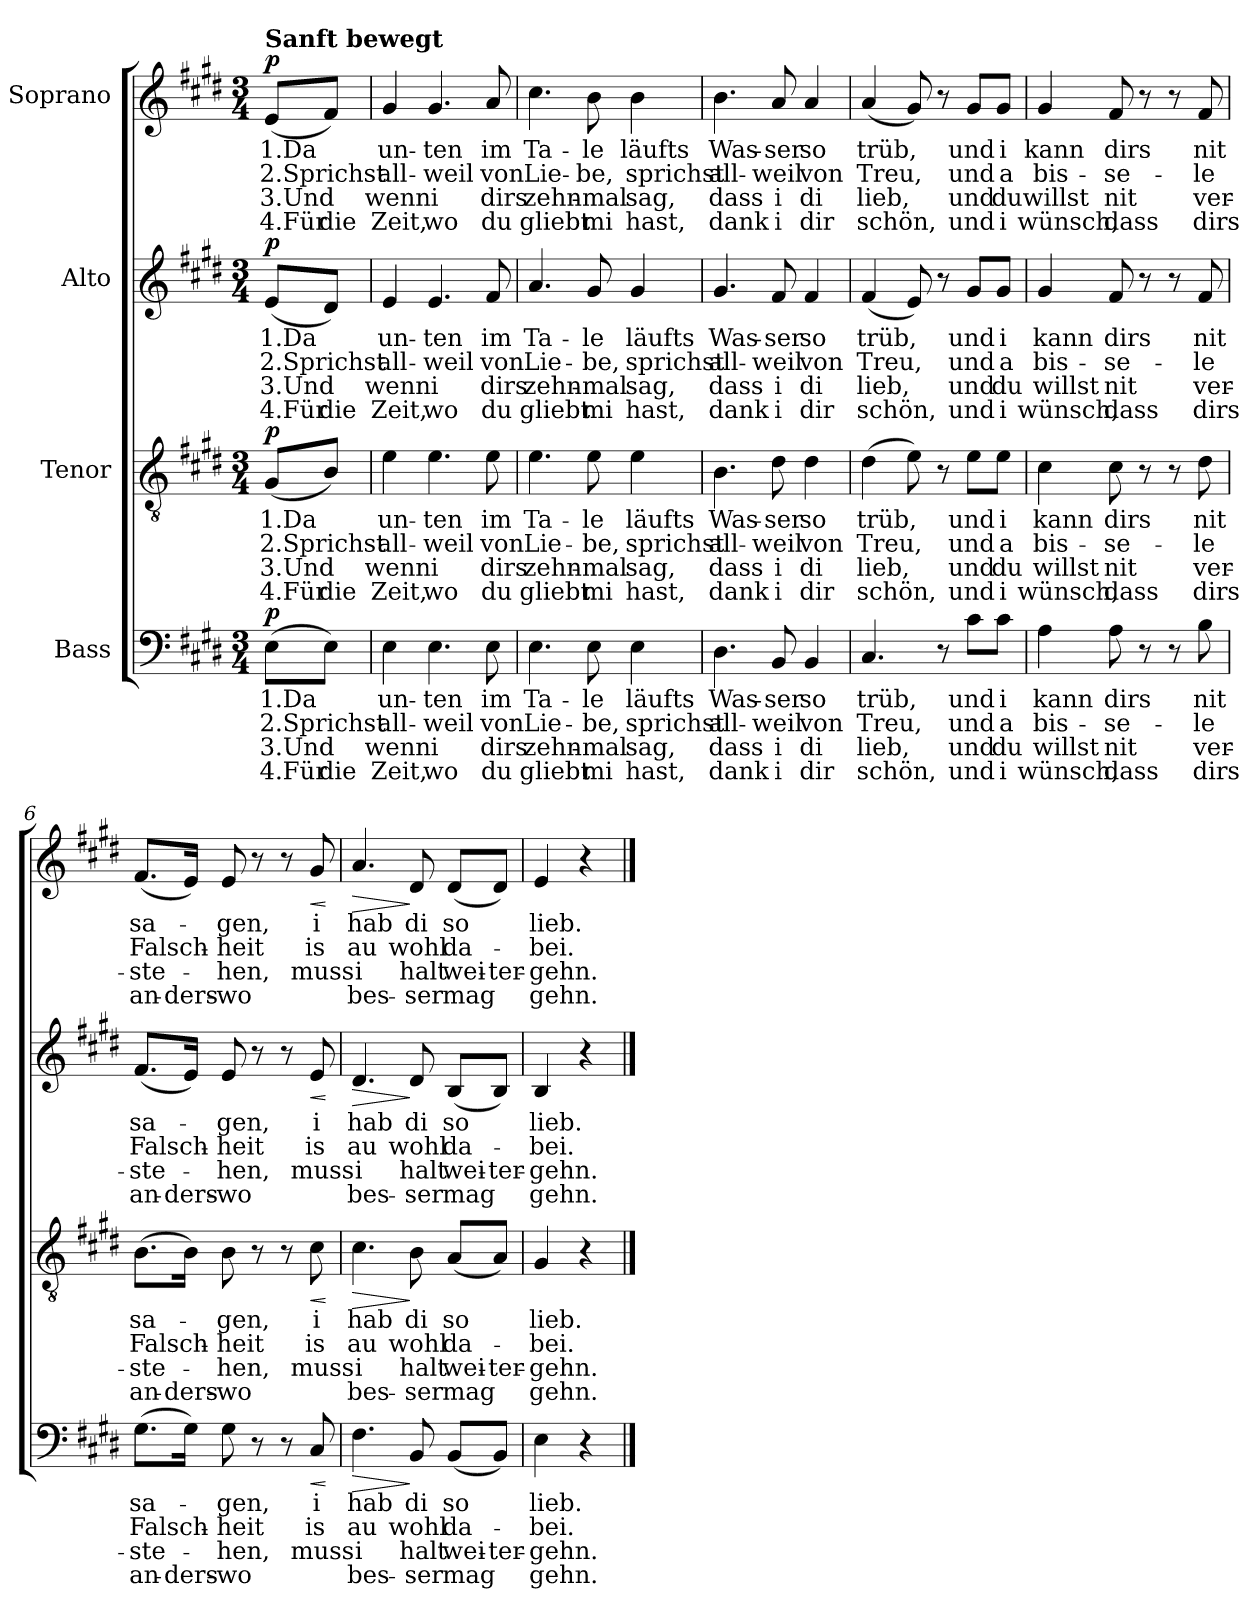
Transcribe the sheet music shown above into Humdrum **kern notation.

**kern	**text	**text	**text	**text	**dynam	**kern	**text	**text	**text	**text	**dynam	**kern	**text	**text	**text	**text	**dynam	**kern	**text	**text	**text	**text	**dynam
*part4	*part4	*part4	*part4	*part4	*part4	*part3	*part3	*part3	*part3	*part3	*part3	*part2	*part2	*part2	*part2	*part2	*part2	*part1	*part1	*part1	*part1	*part1	*part1
*staff4	*staff4	*staff4	*staff4	*staff4	*staff4	*staff3	*staff3	*staff3	*staff3	*staff3	*staff3	*staff2	*staff2	*staff2	*staff2	*staff2	*staff2	*staff1	*staff1	*staff1	*staff1	*staff1	*staff1
*I"Bass	*	*	*	*	*	*I"Tenor	*	*	*	*	*	*I"Alto	*	*	*	*	*	*I"Soprano	*	*	*	*	*
*clefF4	*	*	*	*	*	*clefGv2	*	*	*	*	*	*clefG2	*	*	*	*	*	*clefG2	*	*	*	*	*
*k[f#c#g#d#]	*	*	*	*	*	*k[f#c#g#d#]	*	*	*	*	*	*k[f#c#g#d#]	*	*	*	*	*	*k[f#c#g#d#]	*	*	*	*	*
*M3/4	*	*	*	*	*	*M3/4	*	*	*	*	*	*M3/4	*	*	*	*	*	*M3/4	*	*	*	*	*
=	=	=	=	=	=	=	=	=	=	=	=	=	=	=	=	=	=	=	=	=	=	=	=
!	!	!	!	!	!	!	!	!	!	!	!	!	!	!	!	!	!	!LO:TX:a:B:t=Sanft bewegt	!	!	!	!	!
!	!LO:LY:b	!LO:LY:b	!LO:LY:b	!LO:LY:b	!LO:DY:a	!	!LO:LY:b	!LO:LY:b	!LO:LY:b	!LO:LY:b	!LO:DY:a	!	!LO:LY:b	!LO:LY:b	!LO:LY:b	!LO:LY:b	!LO:DY:a	!	!LO:LY:b	!LO:LY:b	!LO:LY:b	!LO:LY:b	!LO:DY:a
(>8E\L	1.Da	2.Sprichst	3.Und	4.Für	p	(>8G#/L	1.Da	2.Sprichst	3.Und	4.Für	p	(<8e/L	1.Da	2.Sprichst	3.Und	4.Für	p	(<8e/L	1.Da	2.Sprichst	3.Und	4.Für	p
!	!	!	!	!LO:LY:b	!	!	!	!	!	!LO:LY:b	!	!	!	!	!	!LO:LY:b	!	!	!	!	!	!LO:LY:b	!
8E\J)	.	.	.	die	.	8B/J)	.	.	.	die	.	8d#/J)	.	.	.	die	.	8f#/J)	.	.	.	die	.
=1	=1	=1	=1	=1	=1	=1	=1	=1	=1	=1	=1	=1	=1	=1	=1	=1	=1	=1	=1	=1	=1	=1	=1
!	!LO:LY:b	!LO:LY:b	!LO:LY:b	!LO:LY:b	!	!	!LO:LY:b	!LO:LY:b	!LO:LY:b	!LO:LY:b	!	!	!LO:LY:b	!LO:LY:b	!LO:LY:b	!LO:LY:b	!	!	!LO:LY:b	!LO:LY:b	!LO:LY:b	!LO:LY:b	!
4E\	un-	all-	wenn	Zeit,	.	4e\	un-	all-	wenn	Zeit,	.	4e/	un-	all-	wenn	Zeit,	.	4g#/	un-	all-	wenn	Zeit,	.
!	!LO:LY:b	!LO:LY:b	!LO:LY:b	!LO:LY:b	!	!	!LO:LY:b	!LO:LY:b	!LO:LY:b	!LO:LY:b	!	!	!LO:LY:b	!LO:LY:b	!LO:LY:b	!LO:LY:b	!	!	!LO:LY:b	!LO:LY:b	!LO:LY:b	!LO:LY:b	!
4.E\	-ten	-weil	i	wo	.	4.e\	-ten	-weil	i	wo	.	4.e/	-ten	-weil	i	wo	.	4.g#/	-ten	-weil	i	wo	.
!	!LO:LY:b	!LO:LY:b	!LO:LY:b	!LO:LY:b	!	!	!LO:LY:b	!LO:LY:b	!LO:LY:b	!LO:LY:b	!	!	!LO:LY:b	!LO:LY:b	!LO:LY:b	!LO:LY:b	!	!	!LO:LY:b	!LO:LY:b	!LO:LY:b	!LO:LY:b	!
8E\	im	von	dirs	du	.	8e\	im	von	dirs	du	.	8f#/	im	von	dirs	du	.	8a/	im	von	dirs	du	.
=2	=2	=2	=2	=2	=2	=2	=2	=2	=2	=2	=2	=2	=2	=2	=2	=2	=2	=2	=2	=2	=2	=2	=2
!	!LO:LY:b	!LO:LY:b	!LO:LY:b	!LO:LY:b	!	!	!LO:LY:b	!LO:LY:b	!LO:LY:b	!LO:LY:b	!	!	!LO:LY:b	!LO:LY:b	!LO:LY:b	!LO:LY:b	!	!	!LO:LY:b	!LO:LY:b	!LO:LY:b	!LO:LY:b	!
4.E\	Ta-	Lie-	zehn-	gliebt	.	4.e\	Ta-	Lie-	zehn-	gliebt	.	4.a/	Ta-	Lie-	zehn-	gliebt	.	4.cc#\	Ta-	Lie-	zehn-	gliebt	.
!	!LO:LY:b	!LO:LY:b	!LO:LY:b	!LO:LY:b	!	!	!LO:LY:b	!LO:LY:b	!LO:LY:b	!LO:LY:b	!	!	!LO:LY:b	!LO:LY:b	!LO:LY:b	!LO:LY:b	!	!	!LO:LY:b	!LO:LY:b	!LO:LY:b	!LO:LY:b	!
8E\	-le	-be,	-mal	mi	.	8e\	-le	-be,	-mal	mi	.	8g#/	-le	-be,	-mal	mi	.	8b\	-le	-be,	-mal	mi	.
!	!LO:LY:b	!LO:LY:b	!LO:LY:b	!LO:LY:b	!	!	!LO:LY:b	!LO:LY:b	!LO:LY:b	!LO:LY:b	!	!	!LO:LY:b	!LO:LY:b	!LO:LY:b	!LO:LY:b	!	!	!LO:LY:b	!LO:LY:b	!LO:LY:b	!LO:LY:b	!
4E\	läufts	sprichst	sag,	hast,	.	4e\	läufts	sprichst	sag,	hast,	.	4g#/	läufts	sprichst	sag,	hast,	.	4b\	läufts	sprichst	sag,	hast,	.
=3	=3	=3	=3	=3	=3	=3	=3	=3	=3	=3	=3	=3	=3	=3	=3	=3	=3	=3	=3	=3	=3	=3	=3
!	!LO:LY:b	!LO:LY:b	!LO:LY:b	!LO:LY:b	!	!	!LO:LY:b	!LO:LY:b	!LO:LY:b	!LO:LY:b	!	!	!LO:LY:b	!LO:LY:b	!LO:LY:b	!LO:LY:b	!	!	!LO:LY:b	!LO:LY:b	!LO:LY:b	!LO:LY:b	!
4.D#\	Was-	all-	dass	dank	.	4.B\	Was-	all-	dass	dank	.	4.g#/	Was-	all-	dass	dank	.	4.b\	Was-	all-	dass	dank	.
!	!LO:LY:b	!LO:LY:b	!LO:LY:b	!LO:LY:b	!	!	!LO:LY:b	!LO:LY:b	!LO:LY:b	!LO:LY:b	!	!	!LO:LY:b	!LO:LY:b	!LO:LY:b	!LO:LY:b	!	!	!LO:LY:b	!LO:LY:b	!LO:LY:b	!LO:LY:b	!
8BB/	-ser	-weil	i	i	.	8d#\	-ser	-weil	i	i	.	8f#/	-ser	-weil	i	i	.	8a/	-ser	-weil	i	i	.
!	!LO:LY:b	!LO:LY:b	!LO:LY:b	!LO:LY:b	!	!	!LO:LY:b	!LO:LY:b	!LO:LY:b	!LO:LY:b	!	!	!LO:LY:b	!LO:LY:b	!LO:LY:b	!LO:LY:b	!	!	!LO:LY:b	!LO:LY:b	!LO:LY:b	!LO:LY:b	!
4BB/	so	von	di	dir	.	4d#\	so	von	di	dir	.	4f#/	so	von	di	dir	.	4a/	so	von	di	dir	.
=4	=4	=4	=4	=4	=4	=4	=4	=4	=4	=4	=4	=4	=4	=4	=4	=4	=4	=4	=4	=4	=4	=4	=4
!	!LO:LY:b	!LO:LY:b	!LO:LY:b	!LO:LY:b	!	!	!LO:LY:b	!LO:LY:b	!LO:LY:b	!LO:LY:b	!	!	!LO:LY:b	!LO:LY:b	!LO:LY:b	!LO:LY:b	!	!	!LO:LY:b	!LO:LY:b	!LO:LY:b	!LO:LY:b	!
4.C#/	trüb,	Treu,	lieb,	schön,	.	(>4d#\	trüb,	Treu,	lieb,	schön,	.	(<4f#/	trüb,	Treu,	lieb,	schön,	.	(<4a/	trüb,	Treu,	lieb,	schön,	.
.	.	.	.	.	.	8e\)	.	.	.	.	.	8e/)	.	.	.	.	.	8g#/)	.	.	.	.	.
8r	.	.	.	.	.	8r	.	.	.	.	.	8r	.	.	.	.	.	8r	.	.	.	.	.
!	!LO:LY:b	!LO:LY:b	!LO:LY:b	!LO:LY:b	!	!	!LO:LY:b	!LO:LY:b	!LO:LY:b	!LO:LY:b	!	!	!LO:LY:b	!LO:LY:b	!LO:LY:b	!LO:LY:b	!	!	!LO:LY:b	!LO:LY:b	!LO:LY:b	!LO:LY:b	!
8c#\L	und	und	und	und	.	8e\L	und	und	und	und	.	8g#/L	und	und	und	und	.	8g#/L	und	und	und	und	.
!	!LO:LY:b	!LO:LY:b	!LO:LY:b	!LO:LY:b	!	!	!LO:LY:b	!LO:LY:b	!LO:LY:b	!LO:LY:b	!	!	!LO:LY:b	!LO:LY:b	!LO:LY:b	!LO:LY:b	!	!	!LO:LY:b	!LO:LY:b	!LO:LY:b	!LO:LY:b	!
8c#\J	i	a	du	i	.	8e\J	i	a	du	i	.	8g#/J	i	a	du	i	.	8g#/J	i	a	du	i	.
!!LO:PB:g=z
=5	=5	=5	=5	=5	=5	=5	=5	=5	=5	=5	=5	=5	=5	=5	=5	=5	=5	=5	=5	=5	=5	=5	=5
!	!LO:LY:b	!LO:LY:b	!LO:LY:b	!LO:LY:b	!	!	!LO:LY:b	!LO:LY:b	!LO:LY:b	!LO:LY:b	!	!	!LO:LY:b	!LO:LY:b	!LO:LY:b	!LO:LY:b	!	!	!LO:LY:b	!LO:LY:b	!LO:LY:b	!LO:LY:b	!
4A\	kann	bis-	willst	wünsch,	.	4c#\	kann	bis-	willst	wünsch,	.	4g#/	kann	bis-	willst	wünsch,	.	4g#/	kann	bis-	willst	wünsch,	.
!	!LO:LY:b	!LO:LY:b	!LO:LY:b	!LO:LY:b	!	!	!LO:LY:b	!LO:LY:b	!LO:LY:b	!LO:LY:b	!	!	!LO:LY:b	!LO:LY:b	!LO:LY:b	!LO:LY:b	!	!	!LO:LY:b	!LO:LY:b	!LO:LY:b	!LO:LY:b	!
8A\	dirs	-se-	nit	dass	.	8c#\	dirs	-se-	nit	dass	.	8f#/	dirs	-se-	nit	dass	.	8f#/	dirs	-se-	nit	dass	.
8r	.	.	.	.	.	8r	.	.	.	.	.	8r	.	.	.	.	.	8r	.	.	.	.	.
8r	.	.	.	.	.	8r	.	.	.	.	.	8r	.	.	.	.	.	8r	.	.	.	.	.
!	!LO:LY:b	!LO:LY:b	!LO:LY:b	!LO:LY:b	!	!	!LO:LY:b	!LO:LY:b	!LO:LY:b	!LO:LY:b	!	!	!LO:LY:b	!LO:LY:b	!LO:LY:b	!LO:LY:b	!	!	!LO:LY:b	!LO:LY:b	!LO:LY:b	!LO:LY:b	!
8B\	nit	-le	ver-	dirs	.	8d#\	nit	-le	ver-	dirs	.	8f#/	nit	-le	ver-	dirs	.	8f#/	nit	-le	ver-	dirs	.
=6	=6	=6	=6	=6	=6	=6	=6	=6	=6	=6	=6	=6	=6	=6	=6	=6	=6	=6	=6	=6	=6	=6	=6
!	!LO:LY:b	!LO:LY:b	!LO:LY:b	!LO:LY:b	!	!	!LO:LY:b	!LO:LY:b	!LO:LY:b	!LO:LY:b	!	!	!LO:LY:b	!LO:LY:b	!LO:LY:b	!LO:LY:b	!	!	!LO:LY:b	!LO:LY:b	!LO:LY:b	!LO:LY:b	!
(>8.G#\L	sa-	Falsch-	-ste-	an-	.	(>8.B\L	sa-	Falsch-	-ste-	an-	.	(<8.f#/L	sa-	Falsch-	-ste-	an-	.	(<8.f#/L	sa-	Falsch-	-ste-	an-	.
!	!	!	!	!LO:LY:b	!	!	!	!	!	!LO:LY:b	!	!	!	!	!	!LO:LY:b	!	!	!	!	!	!LO:LY:b	!
16G#\Jk)	.	.	.	-ders-	.	16B\Jk)	.	.	.	-ders-	.	16e/Jk)	.	.	.	-ders-	.	16e/Jk)	.	.	.	-ders-	.
!	!LO:LY:b	!LO:LY:b	!LO:LY:b	!LO:LY:b	!	!	!LO:LY:b	!LO:LY:b	!LO:LY:b	!LO:LY:b	!	!	!LO:LY:b	!LO:LY:b	!LO:LY:b	!LO:LY:b	!	!	!LO:LY:b	!LO:LY:b	!LO:LY:b	!LO:LY:b	!
8G#\	-gen,	-heit	-hen,	-wo	.	8B\	-gen,	-heit	-hen,	-wo	.	8e/	-gen,	-heit	-hen,	-wo	.	8e/	-gen,	-heit	-hen,	-wo	.
8r	.	.	.	.	.	8r	.	.	.	.	.	8r	.	.	.	.	.	8r	.	.	.	.	.
8r	.	.	.	.	.	8r	.	.	.	.	.	8r	.	.	.	.	.	8r	.	.	.	.	.
!	!LO:LY:b	!LO:LY:b	!LO:LY:b	!	!LO:HP:b	!	!LO:LY:b	!LO:LY:b	!LO:LY:b	!	!LO:HP:b	!	!LO:LY:b	!LO:LY:b	!LO:LY:b	!	!LO:HP:b	!	!LO:LY:b	!LO:LY:b	!LO:LY:b	!	!LO:HP:b
8C#/	i	is	muss	.	<	8c#\	i	is	muss	.	<	8e/	i	is	muss	.	<	8g#/	i	is	muss	.	<
.	.	.	.	.	[	.	.	.	.	.	[	.	.	.	.	.	[	.	.	.	.	.	[
=7	=7	=7	=7	=7	=7	=7	=7	=7	=7	=7	=7	=7	=7	=7	=7	=7	=7	=7	=7	=7	=7	=7	=7
!	!LO:LY:b	!LO:LY:b	!LO:LY:b	!LO:LY:b	!LO:HP:b	!	!LO:LY:b	!LO:LY:b	!LO:LY:b	!LO:LY:b	!LO:HP:b	!	!LO:LY:b	!LO:LY:b	!LO:LY:b	!LO:LY:b	!LO:HP:b	!	!LO:LY:b	!LO:LY:b	!LO:LY:b	!LO:LY:b	!LO:HP:b
4.F#\	hab	au	i	bes-	>	4.c#\	hab	au	i	bes-	>	4.d#/	hab	au	i	bes-	>	4.a/	hab	au	i	bes-	>
!	!LO:LY:b	!LO:LY:b	!LO:LY:b	!LO:LY:b	!	!	!LO:LY:b	!LO:LY:b	!LO:LY:b	!LO:LY:b	!	!	!LO:LY:b	!LO:LY:b	!LO:LY:b	!LO:LY:b	!	!	!LO:LY:b	!LO:LY:b	!LO:LY:b	!LO:LY:b	!
8BB/	di	wohl	halt	-ser	]	8B\	di	wohl	halt	-ser	]	8d#/	di	wohl	halt	-ser	]	8d#/	di	wohl	halt	-ser	]
!	!LO:LY:b	!LO:LY:b	!LO:LY:b	!LO:LY:b	!	!	!LO:LY:b	!LO:LY:b	!LO:LY:b	!LO:LY:b	!	!	!LO:LY:b	!LO:LY:b	!LO:LY:b	!LO:LY:b	!	!	!LO:LY:b	!LO:LY:b	!LO:LY:b	!LO:LY:b	!
(<8BB/L	so	da-	wei-	mag	.	(<8A/L	so	da-	wei-	mag	.	(<8B/L	so	da-	wei-	mag	.	(<8d#/L	so	da-	wei-	mag	.
!	!	!	!LO:LY:b	!	!	!	!	!	!LO:LY:b	!	!	!	!	!	!LO:LY:b	!	!	!	!	!	!LO:LY:b	!	!
8BB/J)	.	.	-ter-	.	.	8A/J)	.	.	-ter-	.	.	8B/J)	.	.	-ter-	.	.	8d#/J)	.	.	-ter-	.	.
=8	=8	=8	=8	=8	=8	=8	=8	=8	=8	=8	=8	=8	=8	=8	=8	=8	=8	=8	=8	=8	=8	=8	=8
!	!LO:LY:b	!LO:LY:b	!LO:LY:b	!LO:LY:b	!	!	!LO:LY:b	!LO:LY:b	!LO:LY:b	!LO:LY:b	!	!	!LO:LY:b	!LO:LY:b	!LO:LY:b	!LO:LY:b	!	!	!LO:LY:b	!LO:LY:b	!LO:LY:b	!LO:LY:b	!
4E\	lieb.	-bei.	-gehn.	gehn.	.	4G#/	lieb.	-bei.	-gehn.	gehn.	.	4B/	lieb.	-bei.	-gehn.	gehn.	.	4e/	lieb.	-bei.	-gehn.	gehn.	.
4r	.	.	.	.	.	4r	.	.	.	.	.	4r	.	.	.	.	.	4r	.	.	.	.	.
==	==	==	==	==	==	==	==	==	==	==	==	==	==	==	==	==	==	==	==	==	==	==	==
*-	*-	*-	*-	*-	*-	*-	*-	*-	*-	*-	*-	*-	*-	*-	*-	*-	*-	*-	*-	*-	*-	*-	*-
